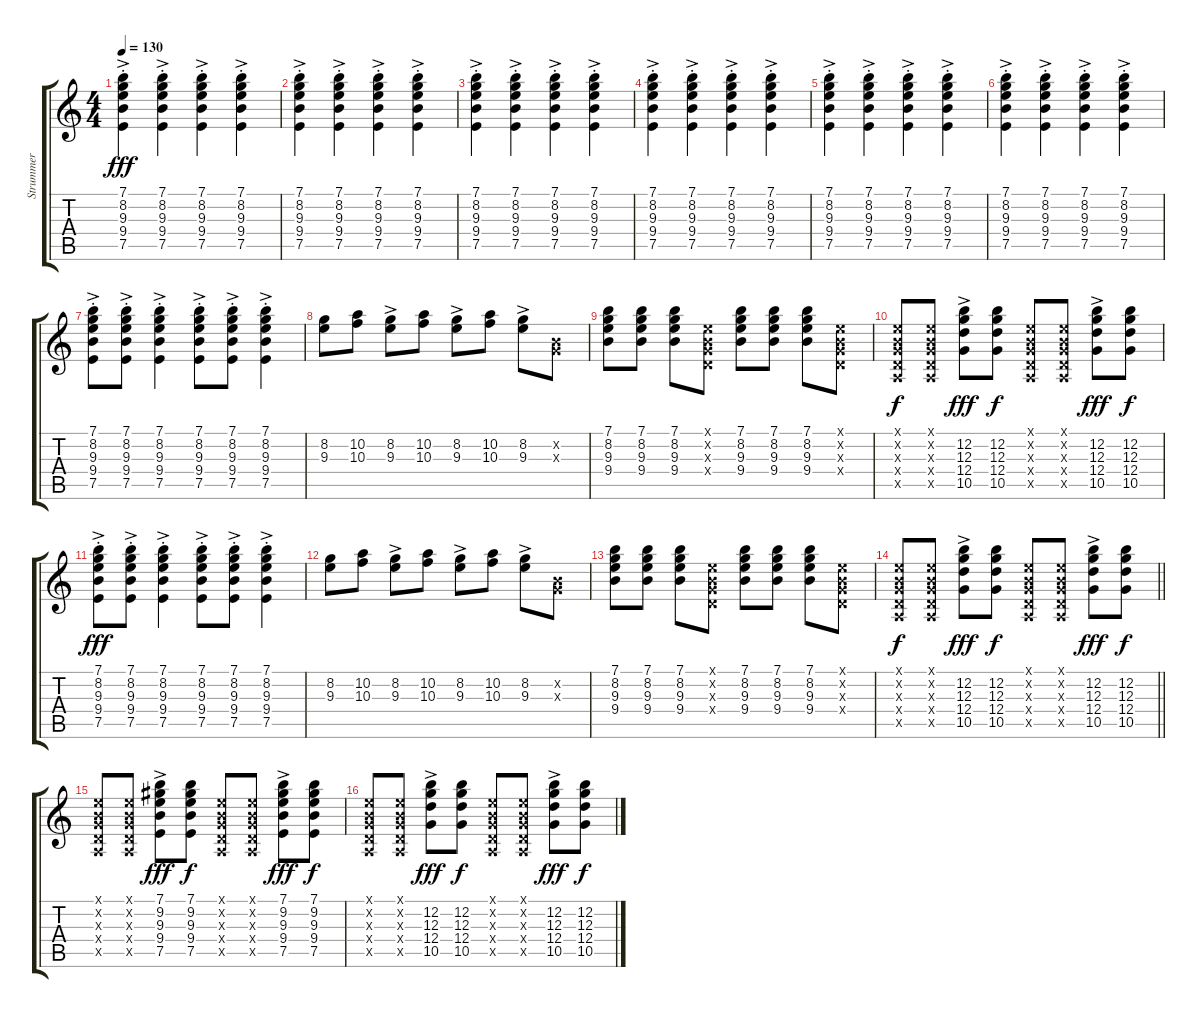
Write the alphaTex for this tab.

\track ("Strummer" "Strummer") {instrument electricguitarclean}
\staff {score tabs}
\tuning (E4 B3 G3 D3 A2 E2) {hide}
\ts (4 4)
\tempo 130
\clef g2
\ks c
(7.1{ac st} 8.2{ac st} 9.3{ac st} 9.4{ac st} 7.5{ac st}).4{dy fff} (7.1{ac st} 8.2{ac st} 9.3{ac st} 9.4{ac st} 7.5{ac st}).4 (7.1{ac st} 8.2{ac st} 9.3{ac st} 9.4{ac st} 7.5{ac st}).4 (7.1{ac st} 8.2{ac st} 9.3{ac st} 9.4{ac st} 7.5{ac st}).4 |
(7.1{ac st} 8.2{ac st} 9.3{ac st} 9.4{ac st} 7.5{ac st}).4 (7.1{ac st} 8.2{ac st} 9.3{ac st} 9.4{ac st} 7.5{ac st}).4 (7.1{ac st} 8.2{ac st} 9.3{ac st} 9.4{ac st} 7.5{ac st}).4 (7.1{ac st} 8.2{ac st} 9.3{ac st} 9.4{ac st} 7.5{ac st}).4 |
(7.1{ac st} 8.2{ac st} 9.3{ac st} 9.4{ac st} 7.5{ac st}).4 (7.1{ac st} 8.2{ac st} 9.3{ac st} 9.4{ac st} 7.5{ac st}).4 (7.1{ac st} 8.2{ac st} 9.3{ac st} 9.4{ac st} 7.5{ac st}).4 (7.1{ac st} 8.2{ac st} 9.3{ac st} 9.4{ac st} 7.5{ac st}).4 |
(7.1{ac st} 8.2{ac st} 9.3{ac st} 9.4{ac st} 7.5{ac st}).4 (7.1{ac st} 8.2{ac st} 9.3{ac st} 9.4{ac st} 7.5{ac st}).4 (7.1{ac st} 8.2{ac st} 9.3{ac st} 9.4{ac st} 7.5{ac st}).4 (7.1{ac st} 8.2{ac st} 9.3{ac st} 9.4{ac st} 7.5{ac st}).4 |
(7.1{ac st} 8.2{ac st} 9.3{ac st} 9.4{ac st} 7.5{ac st}).4 (7.1{ac st} 8.2{ac st} 9.3{ac st} 9.4{ac st} 7.5{ac st}).4 (7.1{ac st} 8.2{ac st} 9.3{ac st} 9.4{ac st} 7.5{ac st}).4 (7.1{ac st} 8.2{ac st} 9.3{ac st} 9.4{ac st} 7.5{ac st}).4 |
(7.1{ac st} 8.2{ac st} 9.3{ac st} 9.4{ac st} 7.5{ac st}).4 (7.1{ac st} 8.2{ac st} 9.3{ac st} 9.4{ac st} 7.5{ac st}).4 (7.1{ac st} 8.2{ac st} 9.3{ac st} 9.4{ac st} 7.5{ac st}).4 (7.1{ac st} 8.2{ac st} 9.3{ac st} 9.4{ac st} 7.5{ac st}).4 |
(7.1{ac st} 8.2{ac st} 9.3{ac st} 9.4{ac st} 7.5{ac st}).8 (7.1{ac st} 8.2{ac st} 9.3{ac st} 9.4{ac st} 7.5{ac st}).8 (7.1{ac st} 8.2{ac st} 9.3{ac st} 9.4{ac st} 7.5{ac st}).4 (7.1{ac st} 8.2{ac st} 9.3{ac st} 9.4{ac st} 7.5{ac st}).8 (7.1{ac st} 8.2{ac st} 9.3{ac st} 9.4{ac st} 7.5{ac st}).8 (7.1{ac st} 8.2{ac st} 9.3{ac st} 9.4{ac st} 7.5{ac st}).4 |
(8.2 9.3).8 (10.2 10.3).8 (8.2{ac} 9.3{ac}).8 (10.2 10.3).8 (8.2{ac} 9.3{ac}).8 (10.2 10.3).8 (8.2{ac} 9.3{ac}).8 (0.2{x} 0.3{x}).8 |
(7.1 8.2 9.3 9.4).8 (7.1 8.2 9.3 9.4).8 (7.1 8.2 9.3 9.4).8 (0.1{x} 0.2{x} 0.3{x} 0.4{x}).8 (7.1 8.2 9.3 9.4).8 (7.1 8.2 9.3 9.4).8 (7.1 8.2 9.3 9.4).8 (0.1{x} 0.2{x} 0.3{x} 0.4{x}).8 |
(0.1{x} 0.2{x} 0.3{x} 0.4{x} 0.5{x}).8{dy f} (0.1{x} 0.2{x} 0.3{x} 0.4{x} 0.5{x}).8 (12.2{ac} 12.3{ac} 12.4{ac} 10.5{ac}).8{dy fff} (12.2 12.3 12.4 10.5).8{dy f} (0.1{x} 0.2{x} 0.3{x} 0.4{x} 0.5{x}).8 (0.1{x} 0.2{x} 0.3{x} 0.4{x} 0.5{x}).8 (12.2{ac} 12.3{ac} 12.4{ac} 10.5{ac}).8{dy fff} (12.2 12.3 12.4 10.5).8{dy f} |
(7.1{ac st} 8.2{ac st} 9.3{ac st} 9.4{ac st} 7.5{ac st}).8{dy fff} (7.1{ac st} 8.2{ac st} 9.3{ac st} 9.4{ac st} 7.5{ac st}).8 (7.1{ac st} 8.2{ac st} 9.3{ac st} 9.4{ac st} 7.5{ac st}).4 (7.1{ac st} 8.2{ac st} 9.3{ac st} 9.4{ac st} 7.5{ac st}).8 (7.1{ac st} 8.2{ac st} 9.3{ac st} 9.4{ac st} 7.5{ac st}).8 (7.1{ac st} 8.2{ac st} 9.3{ac st} 9.4{ac st} 7.5{ac st}).4 |
(8.2 9.3).8 (10.2 10.3).8 (8.2{ac} 9.3{ac}).8 (10.2 10.3).8 (8.2{ac} 9.3{ac}).8 (10.2 10.3).8 (8.2{ac} 9.3{ac}).8 (0.2{x} 0.3{x}).8 |
(7.1 8.2 9.3 9.4).8 (7.1 8.2 9.3 9.4).8 (7.1 8.2 9.3 9.4).8 (0.1{x} 0.2{x} 0.3{x} 0.4{x}).8 (7.1 8.2 9.3 9.4).8 (7.1 8.2 9.3 9.4).8 (7.1 8.2 9.3 9.4).8 (0.1{x} 0.2{x} 0.3{x} 0.4{x}).8 |
\barLineRight lightlight
(0.1{x} 0.2{x} 0.3{x} 0.4{x} 0.5{x}).8{dy f} (0.1{x} 0.2{x} 0.3{x} 0.4{x} 0.5{x}).8 (12.2{ac} 12.3{ac} 12.4{ac} 10.5{ac}).8{dy fff} (12.2 12.3 12.4 10.5).8{dy f} (0.1{x} 0.2{x} 0.3{x} 0.4{x} 0.5{x}).8 (0.1{x} 0.2{x} 0.3{x} 0.4{x} 0.5{x}).8 (12.2{ac} 12.3{ac} 12.4{ac} 10.5{ac}).8{dy fff} (12.2 12.3 12.4 10.5).8{dy f} |
(0.1{x} 0.2{x} 0.3{x} 0.4{x} 0.5{x}).8 (0.1{x} 0.2{x} 0.3{x} 0.4{x} 0.5{x}).8 (7.1{ac} 9.2{ac} 9.3{ac} 9.4{ac} 7.5{ac}).8{dy fff} (7.1 9.2 9.3 9.4 7.5).8{dy f} (0.1{x} 0.2{x} 0.3{x} 0.4{x} 0.5{x}).8 (0.1{x} 0.2{x} 0.3{x} 0.4{x} 0.5{x}).8 (7.1{ac} 9.2{ac} 9.3{ac} 9.4{ac} 7.5{ac}).8{dy fff} (7.1 9.2 9.3 9.4 7.5).8{dy f} |
(0.1{x} 0.2{x} 0.3{x} 0.4{x} 0.5{x}).8 (0.1{x} 0.2{x} 0.3{x} 0.4{x} 0.5{x}).8 (12.2{ac} 12.3{ac} 12.4{ac} 10.5{ac}).8{dy fff} (12.2 12.3 12.4 10.5).8{dy f} (0.1{x} 0.2{x} 0.3{x} 0.4{x} 0.5{x}).8 (0.1{x} 0.2{x} 0.3{x} 0.4{x} 0.5{x}).8 (12.2{ac} 12.3{ac} 12.4{ac} 10.5{ac}).8{dy fff} (12.2 12.3 12.4 10.5).8{dy f}
